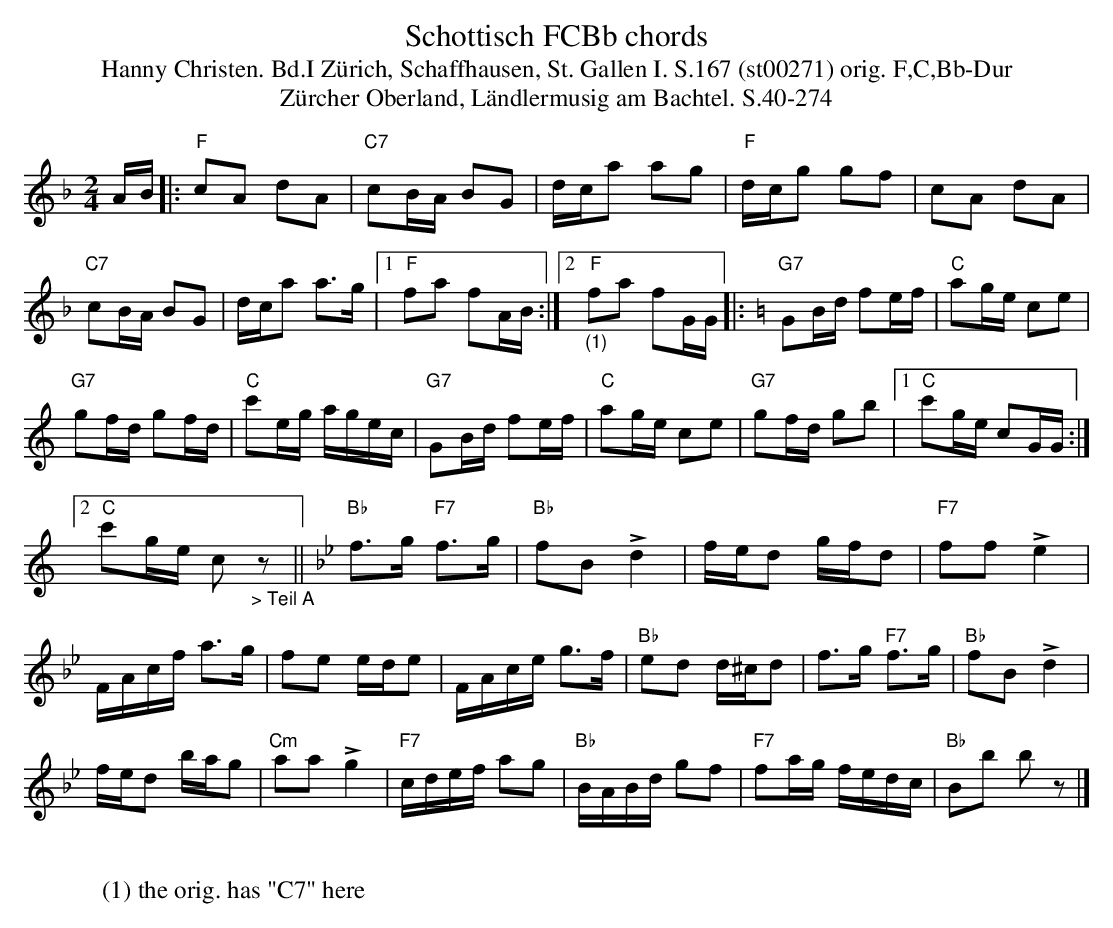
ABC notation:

X:1
T: Schottisch FCBb chords
T:Hanny Christen. Bd.I Zürich, Schaffhausen, St. Gallen I. S.167 (st00271) orig. F,C,Bb-Dur
T: Z\"urcher Oberland, L\"andlermusig am Bachtel. S.40-274
M:2/4
L:1/16
K:F %%MIDI gchordon
AB |: "F"c2A2 d2A2 | "C7"c2BA B2G2 | dca2 a2g2 | "F"dcg2 g2f2 | c2A2 d2A2 |
"C7"c2BA B2G2 | dca2 a3g |1 "F"f2a2 f2AB :|2 "F""_(1)"f2a2 f2GG |: [K:C] "G7"G2Bd f2ef | "C"a2ge c2e2 |
"G7"g2fd g2fd | "C"c'2eg agec | "G7"G2Bd f2ef | "C"a2ge c2e2 | "G7"g2fd g2b2 |1 "C"c'2ge c2GG :|2
"C"c'2ge c2"_> Teil A"z2 || [K:Bb] "Bb"f3g "F7"f3g | "Bb"f2B2 +>+d4 | fed2 gfd2 | "F7"f2f2 +>+e4 |
FAcf a3g | f2e2 ede2 | FAce g3f | "Bb"e2d2 d^cd2 | f3g "F7"f3g | "Bb"f2B2+>+d4 |
fed2 bag2 | "Cm"a2a2 +>+g4 | "F7"cdef a2g2 | "Bb"BABd g2f2 | "F7"f2ag fedc | "Bb"B2b2 b2z2 |]
W:
W: (1) the orig. has "C7" here
